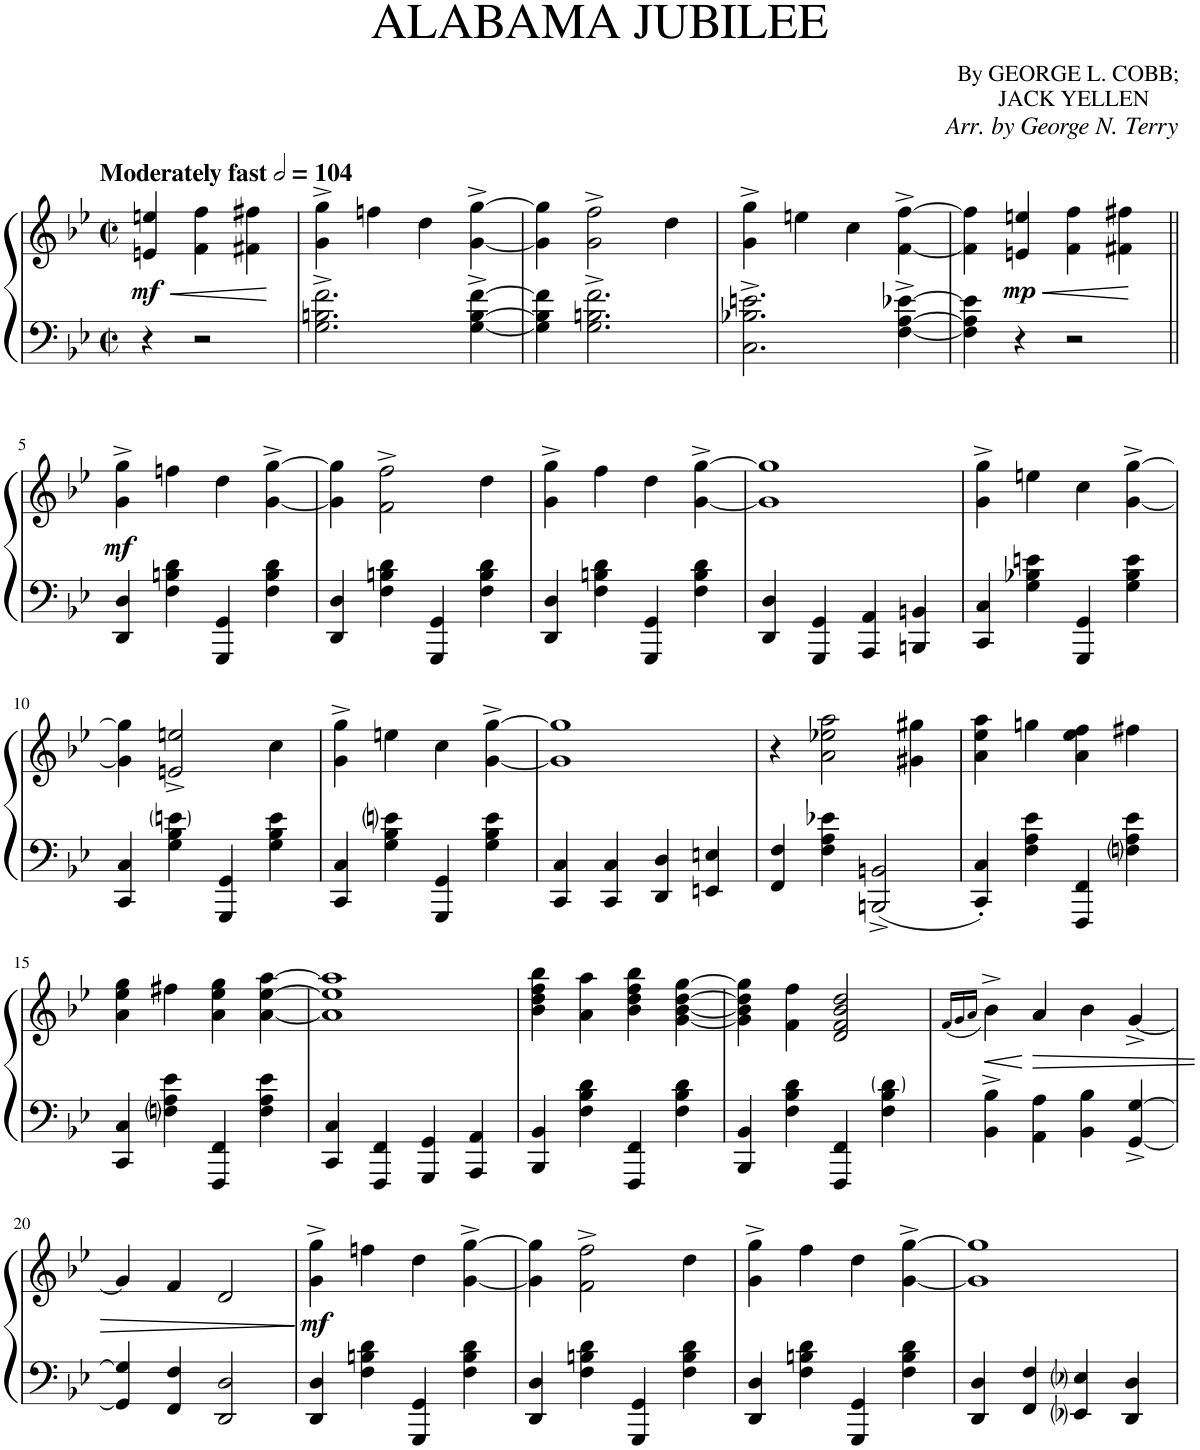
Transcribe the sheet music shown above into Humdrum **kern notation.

**kern	**kern	**dynam
*part1	*part1	*part1
*staff2	*staff1	*staff1/2
*I"Piano	*	*
*I'Pno.	*	*
*clefF4	*clefG2	*
*k[b-e-]	*k[b-e-]	*
*M2/2	*M2/2	*
*met(c|)	*met(c|)	*
*MM208	*MM208	*
=	=	=
!	!LO:TX:a:B:t=Moderately fast	!
!	!	!LO:HP:b
!	!	!LO:DY:n=1:b
4r	4en/ 4een/	< mf
2r	4f\ 4ff\	.
.	4f#X\ 4ff#X\	.
.	.	[
=1	=1	=1
2.G\^ 2.Bn\^ 2.f\^	4g\^ 4gg\^	.
.	4ffn\	.
.	4dd\	.
[4G\^ [4B\^ [4f\^	[4g\^ [4gg\^	.
=2	=2	=2
4G\] 4B\] 4f\]	4g\] 4gg\]	.
2.G\^ 2.Bn\^ 2.f\^	2g\^ 2ff\^	.
.	4dd\	.
=3	=3	=3
2.C\^ 2.B-X\^ 2.en\^	4g\^ 4gg\^	.
.	4een\	.
.	4cc\	.
[4F\^ [4A\^ [4e-X\^	[4f\^ [4ff\^	.
=4	=4	=4
4F\] 4A\] 4e-\]	4f\] 4ff\]	.
!	!	!LO:HP:b
!	!	!LO:DY:n=1:b
4r	4en/ 4een/	< mp
2r	4f\ 4ff\	.
.	4f#X\ 4ff#X\	.
.	.	[
!!LO:LB:g=z
=5||	=5||	=5||
!	!	!LO:DY:b
4DD/ 4D/	4g\^ 4gg\^	mf
4F\ 4Bn\ 4d\	4ffn\	.
4GGG/ 4GG/	4dd\	.
4F\ 4B\ 4d\	[4g\^ [4gg\^	.
=6	=6	=6
4DD/ 4D/	4g\] 4gg\]	.
4F\ 4Bn\ 4d\	2f\^ 2ff\^	.
4GGG/ 4GG/	.	.
4F\ 4B\ 4d\	4dd\	.
=7	=7	=7
4DD/ 4D/	4g\^ 4gg\^	.
4F\ 4Bn\ 4d\	4ff\	.
4GGG/ 4GG/	4dd\	.
4F\ 4B\ 4d\	[4g\^ [4gg\^	.
=8	=8	=8
4DD/ 4D/	1g] 1gg]	.
4GGG/ 4GG/	.	.
4AAA/ 4AA/	.	.
4BBBn/ 4BBn/	.	.
=9	=9	=9
4CC/ 4C/	4g\^ 4gg\^	.
4G\ 4B-X\ 4en\	4een\	.
4GGG/ 4GG/	4cc\	.
4G\ 4B-\ 4e\	[4g\^ [4gg\^	.
!!LO:LB:g=z
=10	=10	=10
4CC/ 4C/	4g\] 4gg\]	.
4G\ 4B-\ 4en\	2en/^ 2een/^	.
4GGG/ 4GG/	.	.
4G\ 4B-\ 4e\	4cc\	.
=11	=11	=11
4CC/ 4C/	4g\^ 4gg\^	.
4G\ 4B-\ 4eni\	4een\	.
4GGG/ 4GG/	4cc\	.
4G\ 4B-\ 4e\	[4g\^ [4gg\^	.
=12	=12	=12
4CC/ 4C/	1g] 1gg]	.
4CC/ 4C/	.	.
4DD/ 4D/	.	.
4EEn/ 4En/	.	.
=13	=13	=13
4FF/ 4F/	4r	.
4F\ 4A\ 4e-X\	2a\ 2ee-X\ 2aa\	.
2BBBn/^ 2BBn/^	.	.
.	4g#X\ 4gg#X\	.
=14	=14	=14
4CC/' 4C/'	4a\ 4ee-\ 4aa\	.
4F\ 4A\ 4e-\	4ggn\	.
4FFF/ 4FF/	4a\ 4ee-\ 4ff\	.
4Fni\ 4A\ 4e-\	4ff#X\	.
!!LO:LB:g=z
=15	=15	=15
4CC/ 4C/	4a\ 4ee-\ 4gg\	.
4Fni\ 4A\ 4e-\	4ff#X\	.
4FFF/ 4FF/	4a\ 4ee-\ 4gg\	.
4F\ 4A\ 4e-\	[4a\ [4ee-\ [4aa\	.
=16	=16	=16
4CC/ 4C/	1a] 1ee-] 1aa]	.
4FFF/ 4FF/	.	.
4GGG/ 4GG/	.	.
4AAA/ 4AA/	.	.
=17	=17	=17
4BBB-/ 4BB-/	4b-\ 4dd\ 4ff\ 4bb-\	.
4F\ 4B-\ 4d\	4a\ 4aa\	.
4FFF/ 4FF/	4b-\ 4dd\ 4ff\ 4bb-\	.
4F\ 4B-\ 4d\	[4g\ [<4b-\ [4dd\ [4gg\	.
=18	=18	=18
4BBB-/ 4BB-/	4g\] 4b-\] 4dd\] 4gg\]	.
4F\ 4B-\ 4d\	4f\ 4ff\	.
4FFF/ 4FF/	2d/ 2f/ 2b-/ 2dd/	.
4F\ 4B-\ 4d\	.	.
=19	=19	=19
.	(16qf/LL	.
.	16qg/	.
.	16qa/JJ	.
4BB-\^ 4B-\^	4b-^\)	.
!	!	!LO:HP:b
4AA\ 4A\	4a/	>
4BB-\ 4B-\	4b-\	.
[4GG/^ [4G/^	[4g^/	.
!!LO:LB:g=z
=20	=20	=20
4GG/] 4G/]	4g/]	.
4FF/ 4F/	4f/	.
2DD/ 2D/	2d/	.
.	.	]
=21	=21	=21
!	!	!LO:DY:b
4DD/ 4D/	4g\^ 4gg\^	mf
4F\ 4Bn\ 4d\	4ffn\	.
4GGG/ 4GG/	4dd\	.
4F\ 4B\ 4d\	[4g\^ [4gg\^	.
=22	=22	=22
4DD/ 4D/	4g\] 4gg\]	.
4F\ 4Bn\ 4d\	2f\^ 2ff\^	.
4GGG/ 4GG/	.	.
4F\ 4B\ 4d\	4dd\	.
=23	=23	=23
4DD/ 4D/	4g\^ 4gg\^	.
4F\ 4Bn\ 4d\	4ff\	.
4GGG/ 4GG/	4dd\	.
4F\ 4B\ 4d\	[4g\^ [4gg\^	.
=24	=24	=24
4DD/ 4D/	1g] 1gg]	.
4FF/ 4F/	.	.
4EE-i/ 4E-i/	.	.
4DD/ 4D/	.	.
=	=	=
*-	*-	*-
